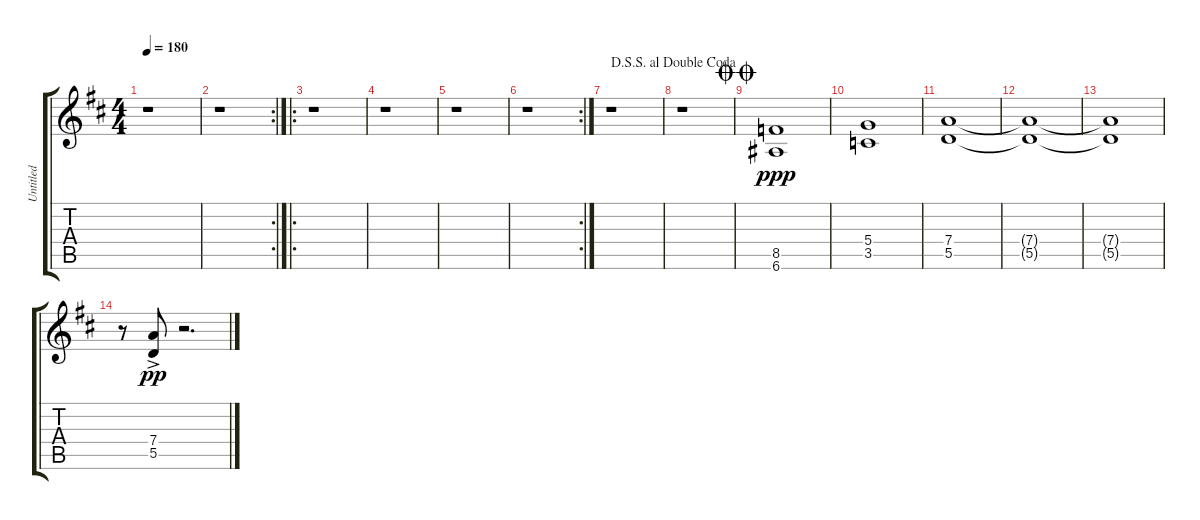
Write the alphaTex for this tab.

\track ("Untitled" "Untitled") {instrument distortionguitar}
\staff {score tabs}
\tuning (E4 B3 G3 D3 A2 E2) {hide}
\ts (4 4)
\tempo 180
\clef g2
\ks d
r.1{dy f} |
\rc 2
r.1 |
\ro
r.1 |
r.1 |
r.1 |
\rc 2
r.1 |
r.1 |
\jump dalsegnosegnoaldoublecoda
r.1 |
\jump doublecoda
(8.5 6.6).1{dy ppp} |
(5.4 3.5).1 |
(7.4 5.5).1 |
(7.4{t} 5.5{t}).1 |
(7.4{t} 5.5{t}).1 |
r.8 (7.4{ac} 5.5{ac}).8{dy pp} r.2{d}
